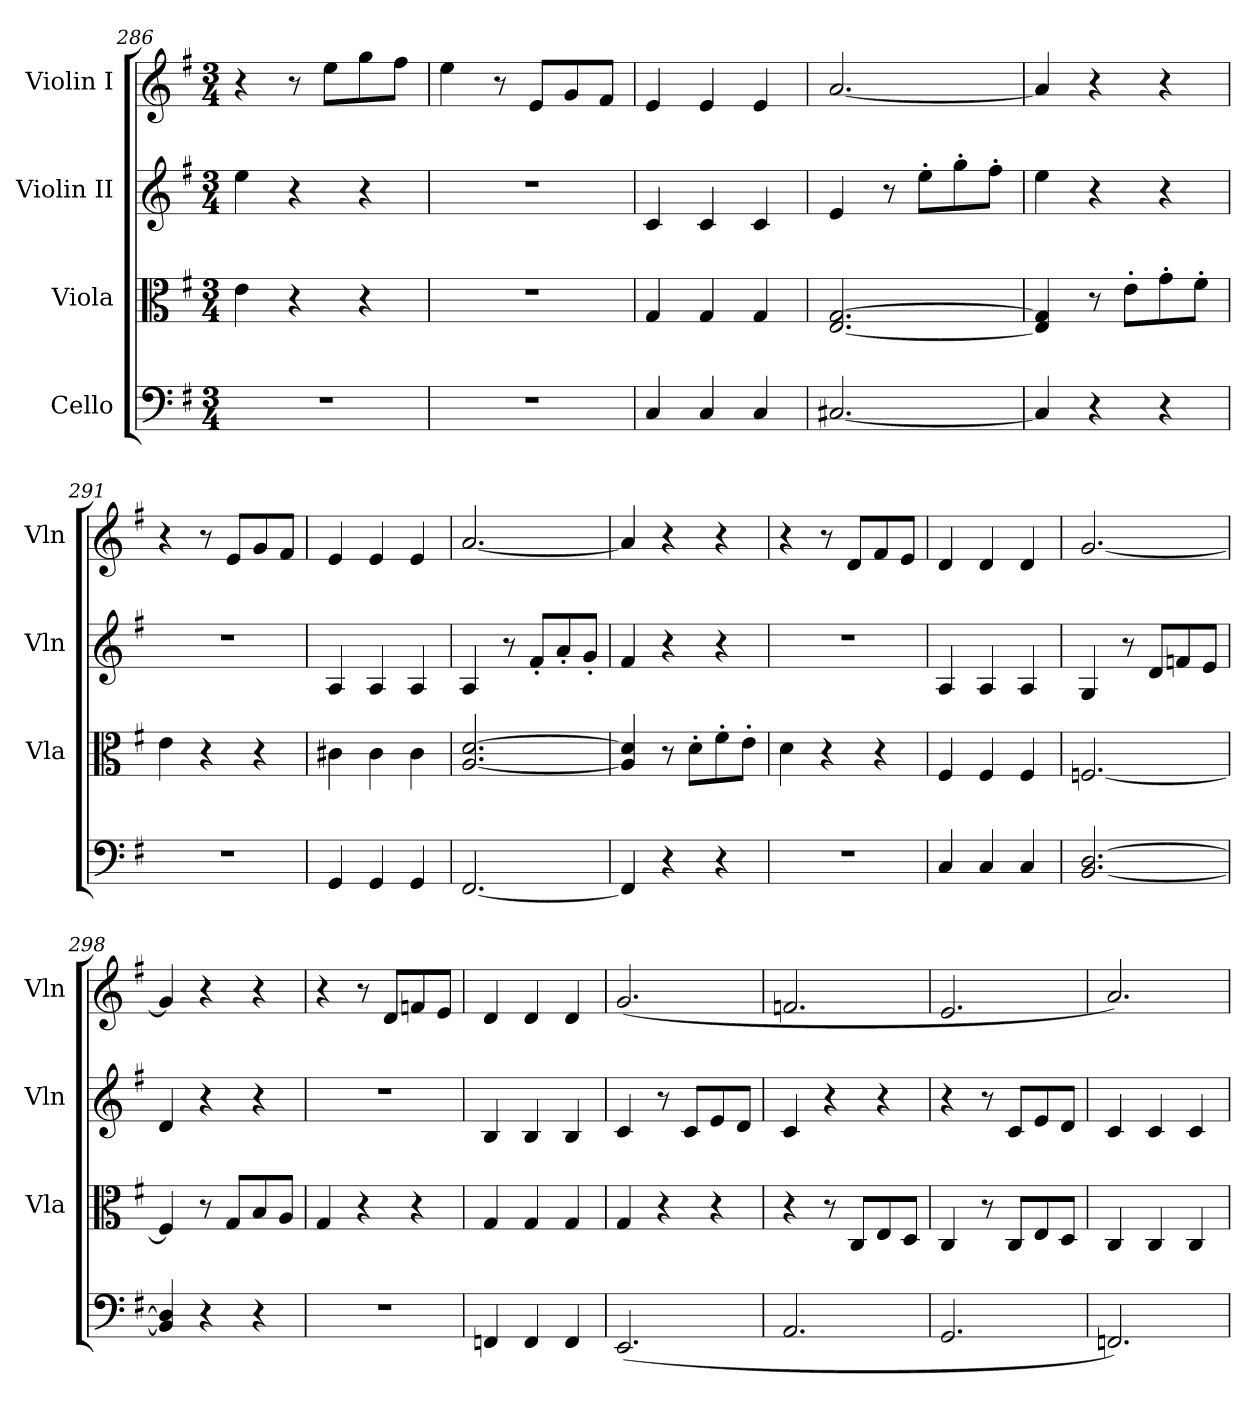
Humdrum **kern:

**kern	**kern	**kern	**kern
*part4	*part3	*part2	*part1
*staff4	*staff3	*staff2	*staff1
*I"Cello	*I"Viola	*I"Violin II	*I"Violin I
*	*I'Vla	*I'Vln	*I'Vln
*clefF4	*clefC3	*clefG2	*clefG2
*k[f#]	*k[f#]	*k[f#]	*k[f#]
*M3/4	*M3/4	*M3/4	*M3/4
=286	=286	=286	=286
2.r	4e\	4ee\	4r
.	4r	4r	8r
.	.	.	8ee\L
.	4r	4r	8gg\
.	.	.	8ff#\J
=287	=287	=287	=287
2.r	2.r	2.r	4ee\
.	.	.	8r
.	.	.	8e/L
.	.	.	8g/
.	.	.	8f#/J
=288	=288	=288	=288
4C/	4G/	4c/	4e/
4C/	4G/	4c/	4e/
4C/	4G/	4c/	4e/
=289	=289	=289	=289
[2.C#X/	[2.E/ [2.G/	4e/	[2.a/
.	.	8r	.
.	.	8ee'\L	.
.	.	8gg'\	.
.	.	8ff#'\J	.
=290	=290	=290	=290
4C#/]	4E/] 4G/]	4ee\	4a/]
4r	8r	4r	4r
.	8e'\L	.	.
4r	8g'\	4r	4r
.	8f#'\J	.	.
=291	=291	=291	=291
2.r	4e\	2.r	4r
.	4r	.	8r
.	.	.	8e/L
.	4r	.	8g/
.	.	.	8f#/J
=292	=292	=292	=292
4GG/	4c#X\	4A/	4e/
4GG/	4c#\	4A/	4e/
4GG/	4c#\	4A/	4e/
=293	=293	=293	=293
[2.FF#/	[2.A/ [2.d/	4A/	[2.a/
.	.	8r	.
.	.	8f#'/L	.
.	.	8a'/	.
.	.	8g'/J	.
=294	=294	=294	=294
4FF#/]	4A/] 4d/]	4f#/	4a/]
4r	8r	4r	4r
.	8d'\L	.	.
4r	8f#'\	4r	4r
.	8e'\J	.	.
!!LO:LB:g=z
=295	=295	=295	=295
2.r	4d\	2.r	4r
.	4r	.	8r
.	.	.	8d/L
.	4r	.	8f#/
.	.	.	8e/J
=296	=296	=296	=296
4C/	4F#/	4A/	4d/
4C/	4F#/	4A/	4d/
4C/	4F#/	4A/	4d/
=297	=297	=297	=297
[2.BB/ [2.D/	[2.Fn/	4G/	[2.g/
.	.	8r	.
.	.	8d/L	.
.	.	8fn/	.
.	.	8e/J	.
=298	=298	=298	=298
4BB/] 4D/]	4F/]	4d/	4g/]
4r	8r	4r	4r
.	8G/L	.	.
4r	8B/	4r	4r
.	8A/J	.	.
=299	=299	=299	=299
2.r	4G/	2.r	4r
.	4r	.	8r
.	.	.	8d/L
.	4r	.	8fn/
.	.	.	8e/J
=300	=300	=300	=300
4FFn/	4G/	4B/	4d/
4FF/	4G/	4B/	4d/
4FF/	4G/	4B/	4d/
=301	=301	=301	=301
(>2.EE/	4G/	4c/	(>2.g/
.	4r	8r	.
.	.	8c/L	.
.	4r	8e/	.
.	.	8d/J	.
=302	=302	=302	=302
2.AA/	4r	4c/	2.fn/
.	8r	4r	.
.	8C/L	.	.
.	8E/	4r	.
.	8D/J	.	.
=303	=303	=303	=303
2.GG/	4C/	4r	2.e/
.	8r	8r	.
.	8C/L	8c/L	.
.	8E/	8e/	.
.	8D/J	8d/J	.
=304	=304	=304	=304
2.FFn/)	4C/	4c/	2.a/)
.	4C/	4c/	.
.	4C/	4c/	.
=	=	=	=
*-	*-	*-	*-
